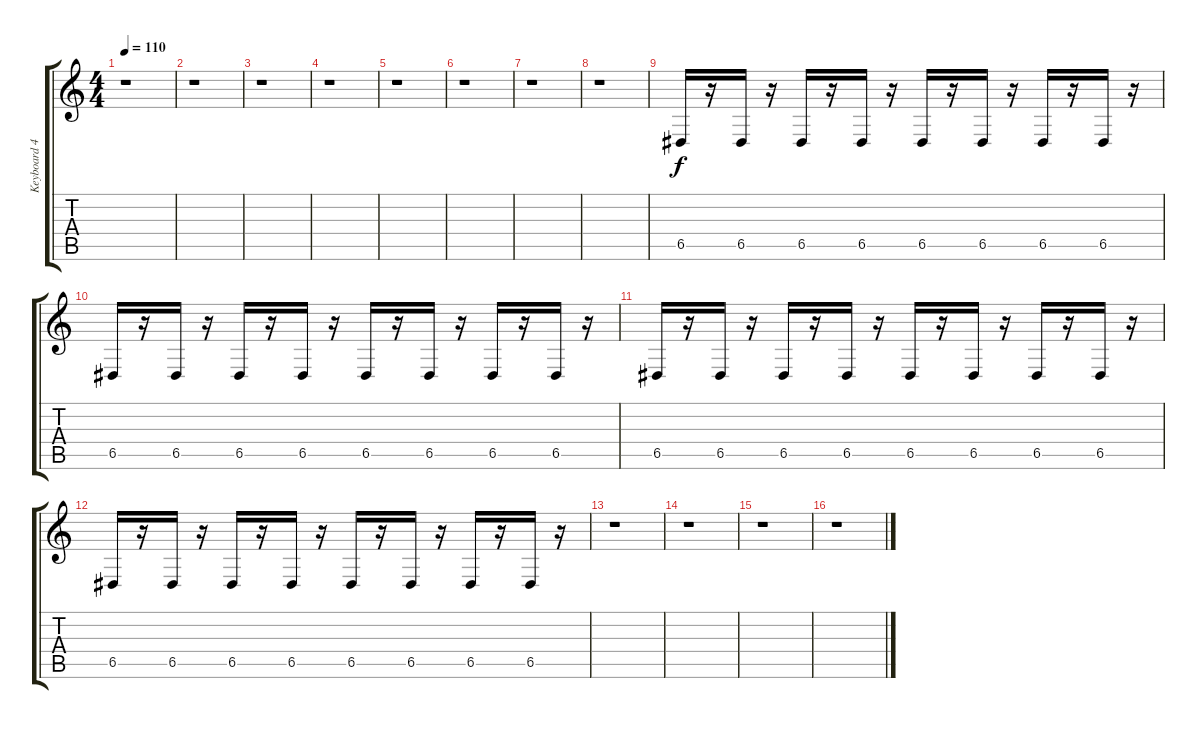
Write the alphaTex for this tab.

\track ("Keyboard 4" "Keyboard 4") {instrument lead5charang}
\staff {score tabs}
\tuning (E4 B3 G3 D3 A2 E2) {hide}
\ts (4 4)
\tempo 110
\clef g2
\ks c
r.1{dy f} |
r.1 |
r.1 |
r.1 |
r.1 |
r.1 |
r.1 |
r.1 |
6.5.16 r.16 6.5.16 r.16 6.5.16 r.16 6.5.16 r.16 6.5.16 r.16 6.5.16 r.16 6.5.16 r.16 6.5.16 r.16 |
6.5.16 r.16 6.5.16 r.16 6.5.16 r.16 6.5.16 r.16 6.5.16 r.16 6.5.16 r.16 6.5.16 r.16 6.5.16 r.16 |
6.5.16 r.16 6.5.16 r.16 6.5.16 r.16 6.5.16 r.16 6.5.16 r.16 6.5.16 r.16 6.5.16 r.16 6.5.16 r.16 |
6.5.16 r.16 6.5.16 r.16 6.5.16 r.16 6.5.16 r.16 6.5.16 r.16 6.5.16 r.16 6.5.16 r.16 6.5.16 r.16 |
r.1 |
r.1 |
r.1 |
r.1
